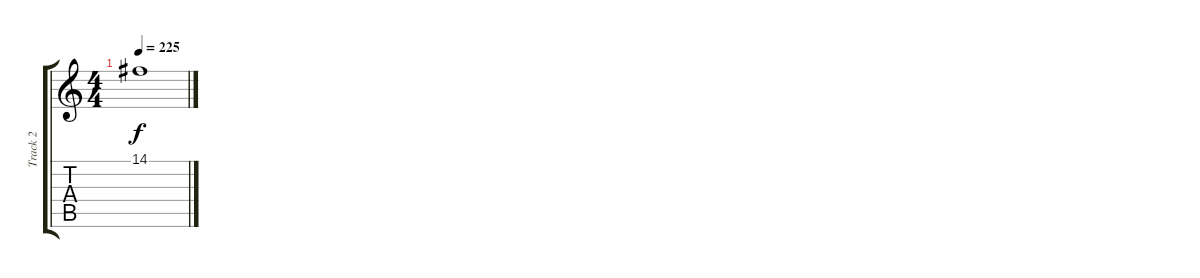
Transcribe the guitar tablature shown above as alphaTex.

\track ("Track 2" "Track 2") {instrument lead5charang}
\staff {score tabs}
\tuning (E4 B3 G3 D3 A2 E2) {hide}
\ts (4 4)
\tempo 225
\clef g2
\ks c
14.1.1{dy f}
